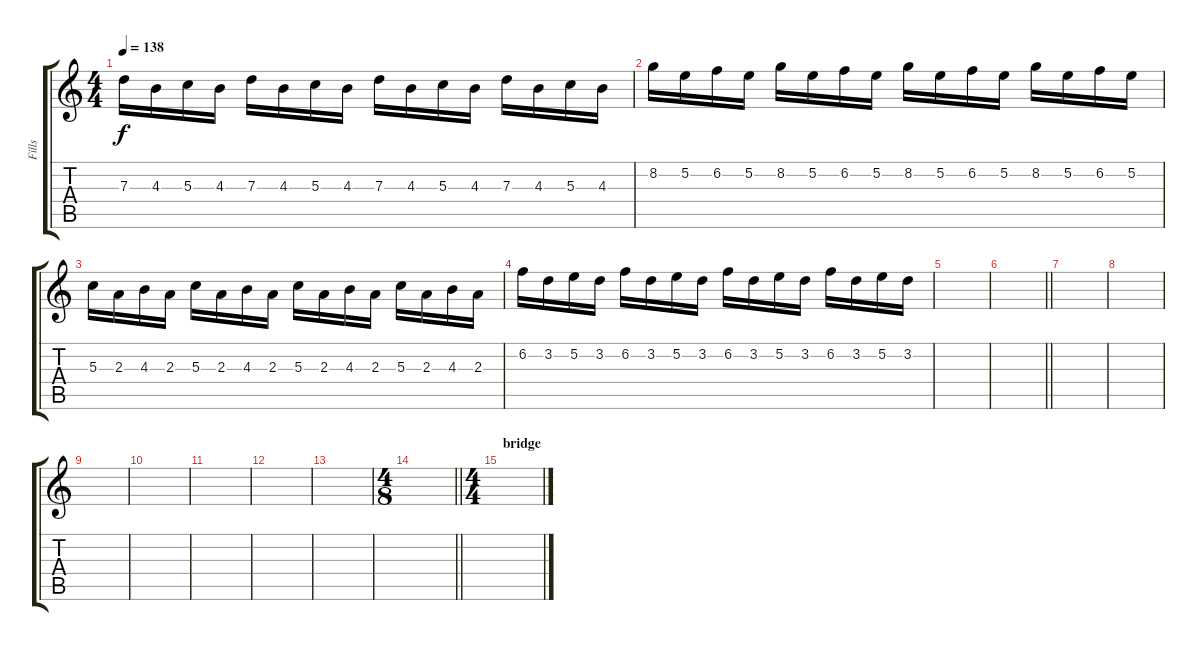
\track ("Fills" "Fills") {instrument overdrivenguitar}
\staff {score tabs}
\tuning (E4 B3 G3 D3 A2 E2) {hide}
\ts (4 4)
\tempo 138
\clef g2
\ks c
7.3.16{dy f} 4.3.16 5.3.16 4.3.16 7.3.16 4.3.16 5.3.16 4.3.16 7.3.16 4.3.16 5.3.16 4.3.16 7.3.16 4.3.16 5.3.16 4.3.16 |
8.2.16 5.2.16 6.2.16 5.2.16 8.2.16 5.2.16 6.2.16 5.2.16 8.2.16 5.2.16 6.2.16 5.2.16 8.2.16 5.2.16 6.2.16 5.2.16 |
5.3.16 2.3.16 4.3.16 2.3.16 5.3.16 2.3.16 4.3.16 2.3.16 5.3.16 2.3.16 4.3.16 2.3.16 5.3.16 2.3.16 4.3.16 2.3.16 |
6.2.16 3.2.16 5.2.16 3.2.16 6.2.16 3.2.16 5.2.16 3.2.16 6.2.16 3.2.16 5.2.16 3.2.16 6.2.16 3.2.16 5.2.16 3.2.16 |
|
\barLineRight lightlight
|
|
|
|
|
|
|
|
\ts (4 8)
\barLineRight lightlight
|
\ts (4 4)
\section ("" "bridge")
